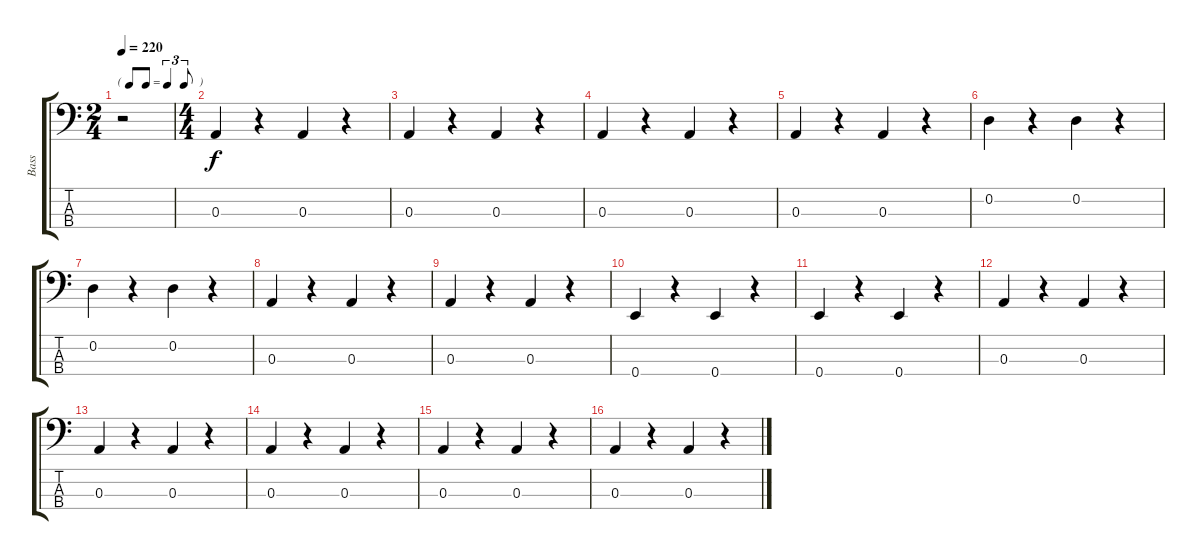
\track ("Bass" "Bass") {instrument electricbasspick}
\staff {score tabs}
\tuning (G2 D2 A1 E1) {hide}
\ts (2 4)
\tf triplet8th
\tempo 220
\clef f4
\ks c
r.2{dy f instrument electricbasspick} |
\ts (4 4)
0.3.4 r.4 0.3.4 r.4 |
0.3.4 r.4 0.3.4 r.4 |
0.3.4 r.4 0.3.4 r.4 |
0.3.4 r.4 0.3.4 r.4 |
0.2.4 r.4 0.2.4 r.4 |
0.2.4 r.4 0.2.4 r.4 |
0.3.4 r.4 0.3.4 r.4 |
0.3.4 r.4 0.3.4 r.4 |
0.4.4 r.4 0.4.4 r.4 |
0.4.4 r.4 0.4.4 r.4 |
0.3.4 r.4 0.3.4 r.4 |
0.3.4 r.4 0.3.4 r.4 |
0.3.4 r.4 0.3.4 r.4 |
0.3.4 r.4 0.3.4 r.4 |
0.3.4 r.4 0.3.4 r.4
